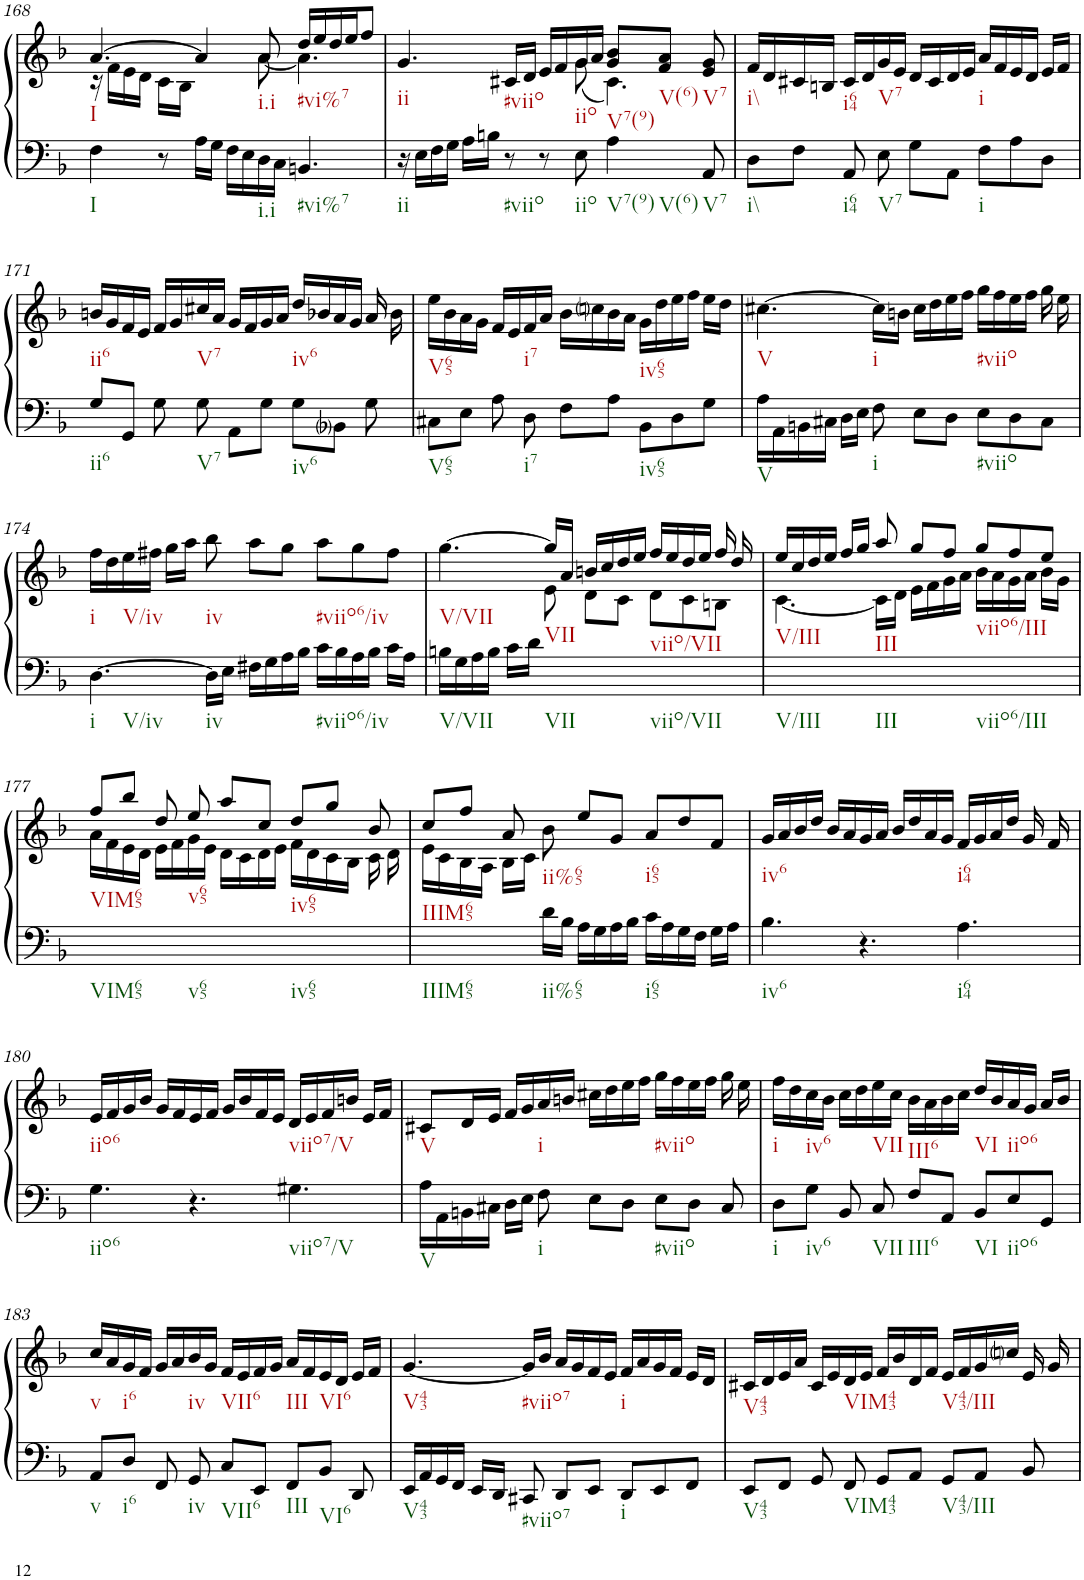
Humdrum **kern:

**kern	**kern
*part1	*part1
*staff2	*staff1
*I"Midi_2	*
!!LO:PB:g=z
*clefF4	*clefG2
*k[b-]	*k[b-]
*F:	*F:
*M9/8	*M9/8
=168	=168
*	*^
4F\	[4.a/	16r
.	.	16f\LL
.	.	16e\
.	.	16d\JJ
8r	.	16c\LL
.	.	16B-\JJ
16A\LL	4a/]	4ryy
16G\JJ	.	.
16F\LL	.	.
16E\	.	.
16D\	8a/	[8a\
16C\JJ	.	.
4.BBn/	16dd/LL	4.a\]
.	16ee/	.
.	16dd/	.
.	16ee/J	.
.	8ff/J	.
=169	=169	=169
16r	4.g/	4.ryy
16E\LL	.	.
16F\	.	.
16G\JJ	.	.
16A\LL	.	.
16Bn\JJ	.	.
8r	16c#X/LL	4ryy
.	16d/JJ	.
8r	16e/LL	.
.	16f/	.
8E\	16g/	(<8g\
.	16a/JJ	.
4A\	8g/ 8b-/L	4.c#\)
.	8f/ 8a/J	.
8AA/	8e/ 8g/	.
=170	=170	=170
8D\L	16f/LL	1ryy
.	16d/	.
8F\J	16c#X/	.
.	16Bn/JJ	.
8AA/	16c#/LL	.
.	16d/	.
8E\	16g/	.
.	16e/JJ	.
8G\L	16d/LL	.
.	16c#/	.
8AA\J	16d/	.
.	16e/JJ	.
8F\L	16a/LL	.
.	16f/	.
8A\	16e/	.
.	16d/JJ	.
8D\J	16e/LL	8ryy
.	16f/JJ	.
*	*v	*v
!!LO:LB:g=z
=171	=171
8G/L	16bn/LL
.	16g/
8GG/J	16f/
.	16e/JJ
8G\	16f/LL
.	16g/
8G\	16cc#X/
.	16a/JJ
8AA\L	16g/LL
.	16f/
8G\J	16g/
.	16a/JJ
8G\L	16dd/LL
.	16b-X/
8BB-i\J	16a/
.	16g/JJ
8G\	16a/
.	16b-\
=172	=172
8C#X\L	16ee\LL
.	16b-\
8E\J	16a\
.	16g\JJ
8A\	16f/LL
.	16e/
8D\	16f/
.	16a/JJ
8F\L	16b-\LL
.	16ccni\
8A\J	16b-\
.	16a\JJ
8BB-\L	16g\LL
.	16dd\
8D\	16ee\
.	16ff\JJ
8G\J	16ee\LL
.	16dd\JJ
=173	=173
16A\LL	[4.cc#X\
16AA\	.
16BBn\	.
16C#X\JJ	.
16D\LL	.
16E\JJ	.
8F\	16cc#\LL]
.	16bn\JJ
8E\L	16cc#\LL
.	16dd\
8D\J	16ee\
.	16ff\JJ
8E\L	16gg\LL
.	16ff\
8D\	16ee\
.	16ff\JJ
8C#\J	16gg\
.	16ee\
!!LO:LB:g=z
=174	=174
[4.D\	16ff\LL
.	16dd\
.	16ee\
.	16ff#X\JJ
.	16gg\LL
.	16aa\JJ
16D\LL]	8bb-\
16E\JJ	.
16F#X\LL	8aa\L
16G\	.
16A\	8gg\J
16B-\JJ	.
16c\LL	8aa\L
16B-\	.
16A\	8gg\
16B-\JJ	.
16c\LL	8ff#\J
16A\JJ	.
=175	=175
*	*^
16Bn\LL	[4.gg\	4.ryy
16G\	.	.
16A\	.	.
16B\JJ	.	.
16c\LL	.	.
16d\JJ	.	.
2.ryy	16gg/LL]	8e\
.	16a/JJ	.
.	16bn/LL	8d\L
.	16cc/	.
.	16dd/	8c\J
.	16ee/JJ	.
.	16ff/LL	8d\L
.	16ee/	.
.	16dd/	8c\
.	16ee/JJ	.
.	16ff/	8Bn\J
.	16dd/	.
=176	=176	=176
1ryy	16ee/LL	[4.c\
.	16cc/	.
.	16dd/	.
.	16ee/JJ	.
.	16ff/LL	.
.	16gg/JJ	.
.	8aa/	16c\LL]
.	.	16d\JJ
.	8gg/L	16e\LL
.	.	16f\
.	8ff/J	16g\
.	.	16a\JJ
.	8gg/L	16b-\LL
.	.	16a\
.	8ff/	16g\
.	.	16a\JJ
8ryy	8ee/J	16b-\LL
.	.	16g\JJ
!!LO:LB:g=z	!!
=177	=177	=177
1ryy	8ff/L	16a\LL
.	.	16f\
.	8bb-/J	16e\
.	.	16d\JJ
.	8dd/	16e\LL
.	.	16f\
.	8ee/	16g\
.	.	16e\JJ
.	8aa/L	16d\LL
.	.	16c\
.	8cc/J	16d\
.	.	16e\JJ
.	8dd/L	16f\LL
.	.	16d\
.	8gg/J	16c\
.	.	16B-\JJ
8ryy	8b-/	16c\
.	.	16d\
=178	=178	=178
4.ryy	8cc/L	16e\LL
.	.	16c\
.	8ff/J	16B-\
.	.	16A\JJ
.	8a/	16B-\LL
.	.	16c\JJ
16d\LL	8b-\	4.ryy
16B-\JJ	.	.
16A\LL	8ee/L	.
16G\	.	.
16A\	8g/J	.
16B-\JJ	.	.
16c\LL	8a/L	4.ryy
16A\	.	.
16G\	8dd/	.
16F\JJ	.	.
16G\LL	8f/J	.
16A\JJ	.	.
*	*v	*v
=179	=179
4.B-\	16g/LL
.	16a/
.	16b-/
.	16dd/JJ
.	16b-/LL
.	16a/
4.r	16g/
.	16a/JJ
.	16b-/LL
.	16dd/
.	16a/
.	16g/JJ
4.A\	16f/LL
.	16g/
.	16a/
.	16dd/JJ
.	16g/
.	16f/
!!LO:LB:g=z
=180	=180
4.G\	16e/LL
.	16f/
.	16g/
.	16b-/JJ
.	16g/LL
.	16f/
4.r	16e/
.	16f/JJ
.	16g/LL
.	16b-/
.	16f/
.	16e/JJ
4.G#X\	16d/LL
.	16e/
.	16f/
.	16bn/JJ
.	16e/LL
.	16f/JJ
=181	=181
16A\LL	8c#X/L
16AA\	.
16BBn\	16d/L
16C#X\JJ	16e/JJ
16D\LL	16f/LL
16E\JJ	16g/
8F\	16a/
.	16bn/JJ
8E\L	16cc#X\LL
.	16dd\
8D\J	16ee\
.	16ff\JJ
8E\L	16gg\LL
.	16ff\
8D\J	16ee\
.	16ff\JJ
8C#/	16gg\
.	16ee\
=182	=182
8D\L	16ff\LL
.	16dd\
8G\J	16cc\
.	16b-\JJ
8BB-/	16cc\LL
.	16dd\
8C/	16ee\
.	16cc\JJ
8F/L	16b-\LL
.	16a\
8AA/J	16b-\
.	16cc\JJ
8BB-/L	16dd/LL
.	16b-/
8E/	16a/
.	16g/JJ
8GG/J	16a/LL
.	16b-/JJ
!!LO:LB:g=z
=183	=183
8AA/L	16cc/LL
.	16a/
8D/J	16g/
.	16f/JJ
8FF/	16g/LL
.	16a/
8GG/	16b-/
.	16g/JJ
8C/L	16f/LL
.	16e/
8EE/J	16f/
.	16g/JJ
8FF/L	16a/LL
.	16f/
8BB-/J	16e/
.	16d/JJ
8DD/	16e/LL
.	16f/JJ
=184	=184
16EE/LL	[4.g/
16AA/	.
16GG/	.
16FF/JJ	.
16EE/LL	.
16DD/JJ	.
8CC#X/	16g/LL]
.	16b-/JJ
8DD/L	16a/LL
.	16g/
8EE/J	16f/
.	16e/JJ
8DD/L	16f/LL
.	16a/
8EE/	16g/
.	16f/JJ
8FF/J	16e/LL
.	16d/JJ
=185	=185
8EE/L	16c#X/LL
.	16d/
8FF/J	16e/
.	16a/JJ
8GG/	16c#/LL
.	16e/
8FF/	16d/
.	16e/JJ
8GG/L	16f/LL
.	16b-/
8AA/J	16d/
.	16f/JJ
8GG/L	16e/LL
.	16f/
8AA/J	16g/
.	16ccni/JJ
8BB-/	16e/
.	16g/
=	=
*-	*-
